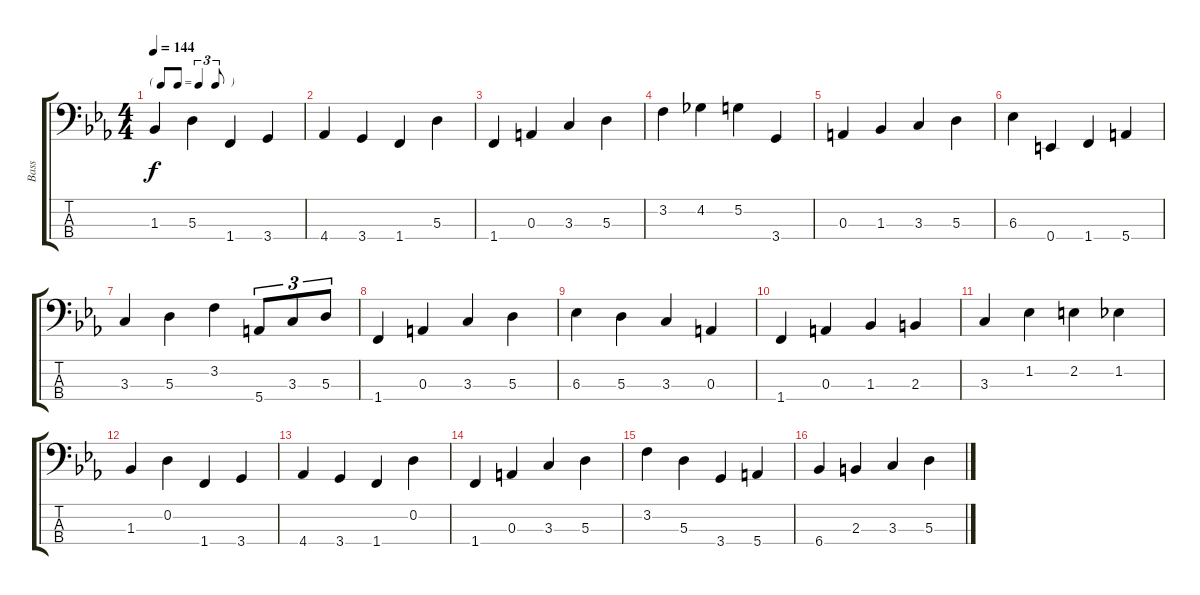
\track ("Bass" "Bass") {instrument electricbassfinger}
\staff {score tabs}
\tuning (G2 D2 A1 E1) {hide}
\ts (4 4)
\tf triplet8th
\tempo 144
\clef f4
\ks eb
1.3.4{dy f} 5.3.4 1.4.4 3.4.4 |
4.4.4 3.4.4 1.4.4 5.3.4 |
1.4.4 0.3.4 3.3.4 5.3.4 |
3.2.4 4.2.4 5.2.4 3.4.4 |
0.3.4 1.3.4 3.3.4 5.3.4 |
6.3.4 0.4.4 1.4.4 5.4.4 |
3.3.4 5.3.4 3.2.4 5.4.8{tu (3 2)} 3.3.8{tu (3 2)} 5.3.8{tu (3 2)} |
1.4.4 0.3.4 3.3.4 5.3.4 |
6.3.4 5.3.4 3.3.4 0.3.4 |
1.4.4 0.3.4 1.3.4 2.3.4 |
3.3.4 1.2.4 2.2.4 1.2.4 |
1.3.4 0.2.4 1.4.4 3.4.4 |
4.4.4 3.4.4 1.4.4 0.2.4 |
1.4.4 0.3.4 3.3.4 5.3.4 |
3.2.4 5.3.4 3.4.4 5.4.4 |
6.4.4 2.3.4 3.3.4 5.3.4
